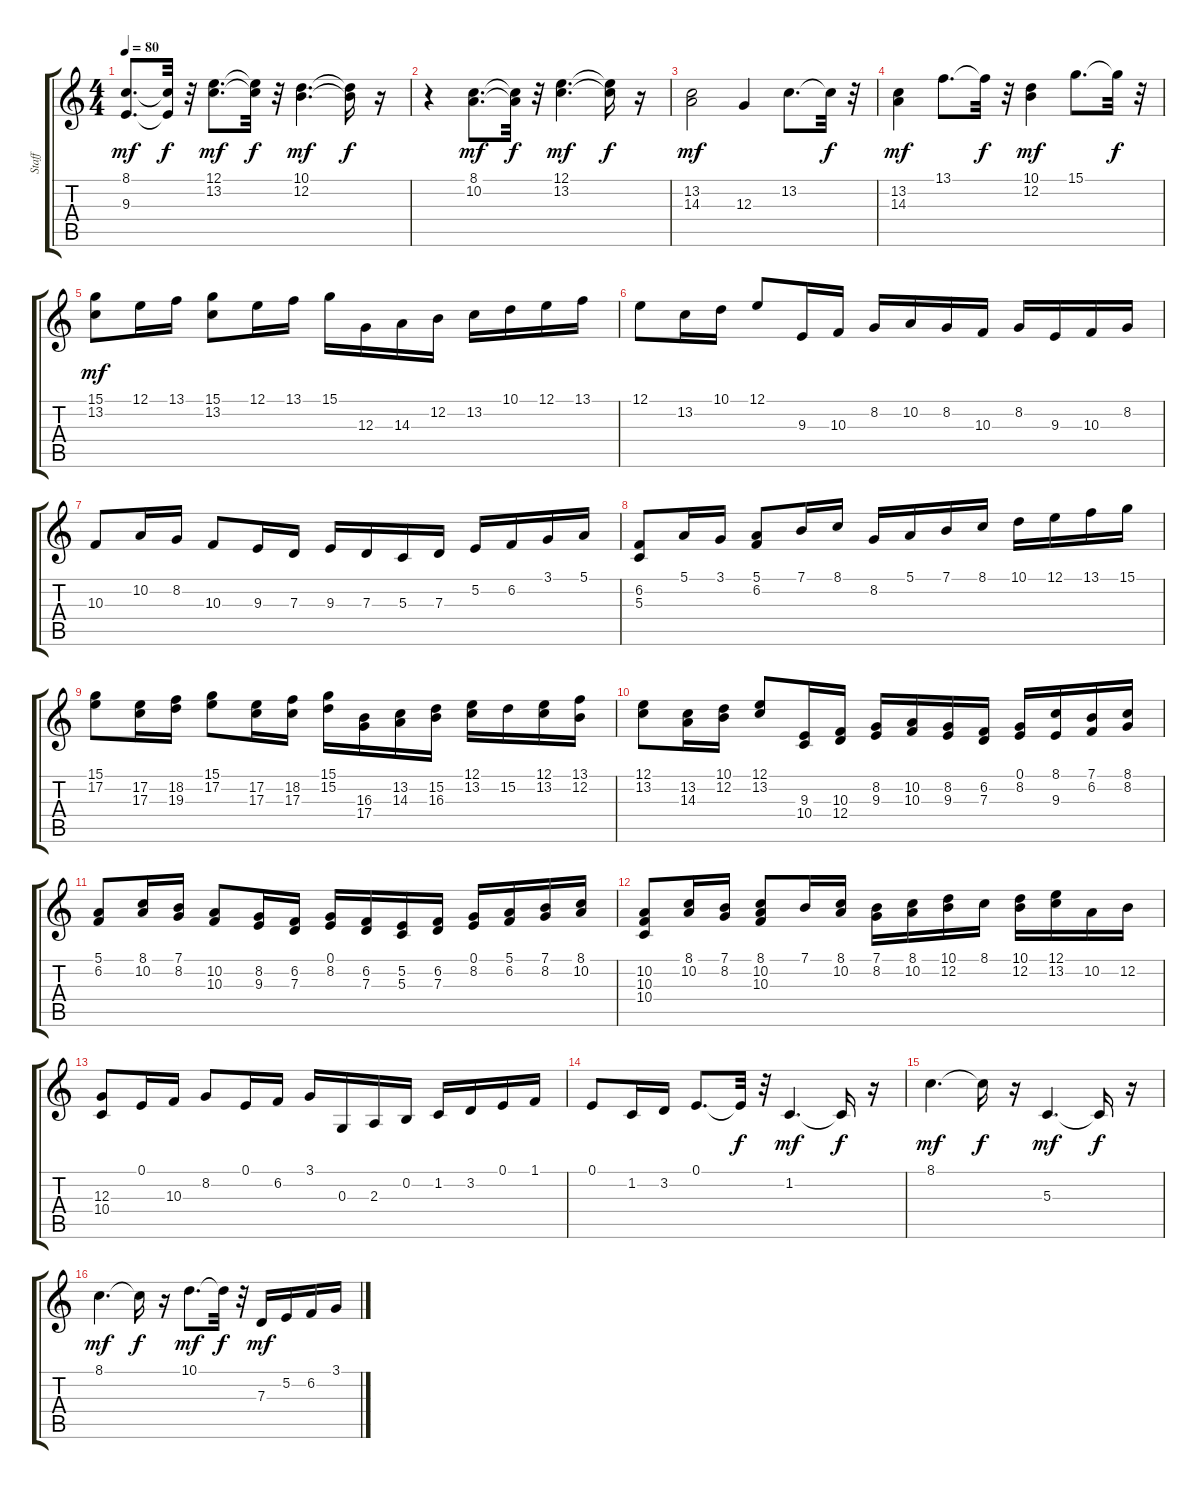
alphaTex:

\track ("Staff" "Staff") {instrument acousticgrandpiano}
\staff {score tabs}
\tuning (E4 B3 G3 D3 A2 E2) {hide}
\ts (4 4)
\tempo 80
\clef g2
\ks c
(8.1 9.3).8{d dy mf} (8.1{t} 9.3{t}).32{dy f} r.32 (12.1 13.2).8{d dy mf} (12.1{t} 13.2{t}).32{dy f} r.32 (10.1 12.2).4{d dy mf} (10.1{t} 12.2{t}).16{dy f} r.16 |
r.4 (8.1 10.2).8{d dy mf} (8.1{t} 10.2{t}).32{dy f} r.32 (12.1 13.2).4{d dy mf} (12.1{t} 13.2{t}).16{dy f} r.16 |
(13.2 14.3).2{dy mf} 12.3.4 13.2.8{d} 13.2{t}.32{dy f} r.32 |
(13.2 14.3).4{dy mf} 13.1.8{d} 13.1{t}.32{dy f} r.32 (10.1 12.2).4{dy mf} 15.1.8{d} 15.1{t}.32{dy f} r.32 |
(15.1 13.2).8{dy mf} 12.1.16 13.1.16 (15.1 13.2).8 12.1.16 13.1.16 15.1.16 12.3.16 14.3.16 12.2.16 13.2.16 10.1.16 12.1.16 13.1.16 |
12.1.8 13.2.16 10.1.16 12.1.8 9.3.16 10.3.16 8.2.16 10.2.16 8.2.16 10.3.16 8.2.16 9.3.16 10.3.16 8.2.16 |
10.3.8 10.2.16 8.2.16 10.3.8 9.3.16 7.3.16 9.3.16 7.3.16 5.3.16 7.3.16 5.2.16 6.2.16 3.1.16 5.1.16 |
(6.2 5.3).8 5.1.16 3.1.16 (5.1 6.2).8 7.1.16 8.1.16 8.2.16 5.1.16 7.1.16 8.1.16 10.1.16 12.1.16 13.1.16 15.1.16 |
(15.1 17.2).8 (17.2 17.3).16 (18.2 19.3).16 (15.1 17.2).8 (17.2 17.3).16 (18.2 17.3).16 (15.1 15.2).16 (16.3 17.4).16 (13.2 14.3).16 (15.2 16.3).16 (12.1 13.2).16 15.2.16 (12.1 13.2).16 (13.1 12.2).16 |
(12.1 13.2).8 (13.2 14.3).16 (10.1 12.2).16 (12.1 13.2).8 (9.3 10.4).16 (10.3 12.4).16 (8.2 9.3).16 (10.2 10.3).16 (8.2 9.3).16 (6.2 7.3).16 (0.1 8.2).16 (8.1 9.3).16 (7.1 6.2).16 (8.1 8.2).16 |
(5.1 6.2).8 (8.1 10.2).16 (7.1 8.2).16 (10.2 10.3).8 (8.2 9.3).16 (6.2 7.3).16 (0.1 8.2).16 (6.2 7.3).16 (5.2 5.3).16 (6.2 7.3).16 (0.1 8.2).16 (5.1 6.2).16 (7.1 8.2).16 (8.1 10.2).16 |
(10.2 10.3 10.4).8 (8.1 10.2).16 (7.1 8.2).16 (8.1 10.2 10.3).8 7.1.16 (8.1 10.2).16 (7.1 8.2).16 (8.1 10.2).16 (10.1 12.2).16 8.1.16 (10.1 12.2).16 (12.1 13.2).16 10.2.16 12.2.16 |
(12.3 10.4).8 0.1.16 10.3.16 8.2.8 0.1.16 6.2.16 3.1.16 0.3.16 2.3.16 0.2.16 1.2.16 3.2.16 0.1.16 1.1.16 |
0.1.8 1.2.16 3.2.16 0.1.8{d} 0.1{t}.32{dy f} r.32 1.2.4{d dy mf} 1.2{t}.16{dy f} r.16 |
8.1.4{d dy mf} 8.1{t}.16{dy f} r.16 5.3.4{d dy mf} 5.3{t}.16{dy f} r.16 |
8.1.4{d dy mf} 8.1{t}.16{dy f} r.16 10.1.8{d dy mf} 10.1{t}.32{dy f} r.32 7.3.16{dy mf} 5.2.16 6.2.16 3.1.16
